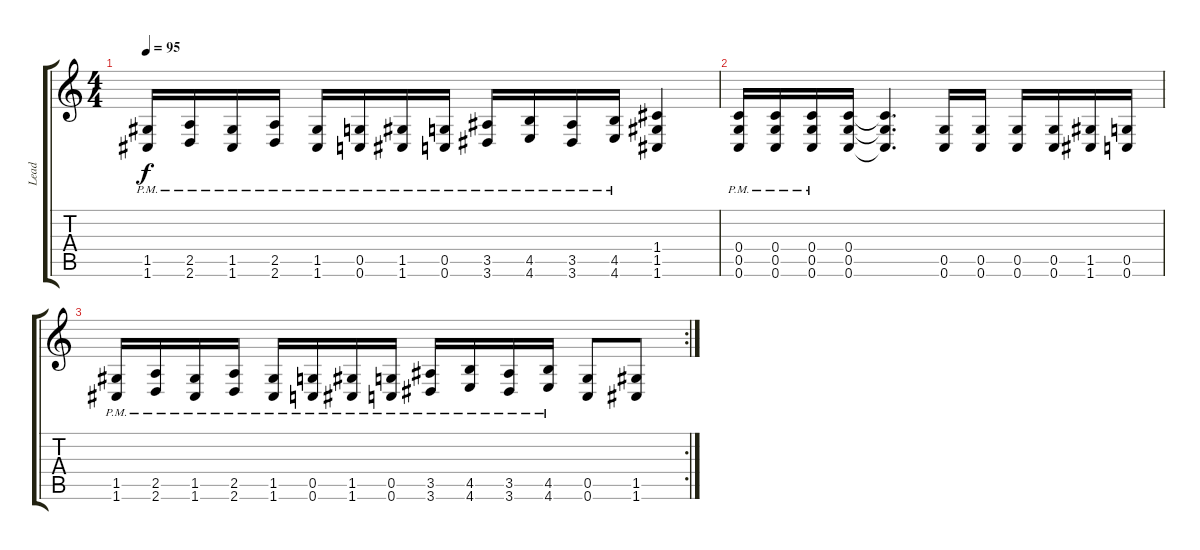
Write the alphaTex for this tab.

\track ("Lead" "Lead") {instrument distortionguitar}
\staff {score tabs}
\tuning (D4 A3 F3 C3 G2 C2) {hide}
\ts (4 4)
\tempo 95
\clef g2
\ks c
(1.5{pm} 1.6{pm}).16{dy f} (2.5{pm} 2.6{pm}).16 (1.5{pm} 1.6{pm}).16 (2.5{pm} 2.6{pm}).16 (1.5{pm} 1.6{pm}).16 (0.5{pm} 0.6{pm}).16 (1.5{pm} 1.6{pm}).16 (0.5{pm} 0.6{pm}).16 (3.5{pm} 3.6{pm}).16 (4.5{pm} 4.6{pm}).16 (3.5{pm} 3.6{pm}).16 (4.5{pm} 4.6{pm}).16 (1.4 1.5 1.6).4 |
(0.4{pm} 0.5{pm} 0.6{pm}).16 (0.4{pm} 0.5{pm} 0.6{pm}).16 (0.4{pm} 0.5{pm} 0.6{pm}).16 (0.4 0.5 0.6).16 (0.4{t} 0.5{t} 0.6{t}).4{d} (0.5 0.6).16 (0.5 0.6).16 (0.5 0.6).16 (0.5 0.6).16 (1.5 1.6).16 (0.5 0.6).16 |
\rc 2
(1.5{pm} 1.6{pm}).16 (2.5{pm} 2.6{pm}).16 (1.5{pm} 1.6{pm}).16 (2.5{pm} 2.6{pm}).16 (1.5{pm} 1.6{pm}).16 (0.5{pm} 0.6{pm}).16 (1.5{pm} 1.6{pm}).16 (0.5{pm} 0.6{pm}).16 (3.5{pm} 3.6{pm}).16 (4.5{pm} 4.6{pm}).16 (3.5{pm} 3.6{pm}).16 (4.5{pm} 4.6{pm}).16 (0.5 0.6).8 (1.5 1.6).8
